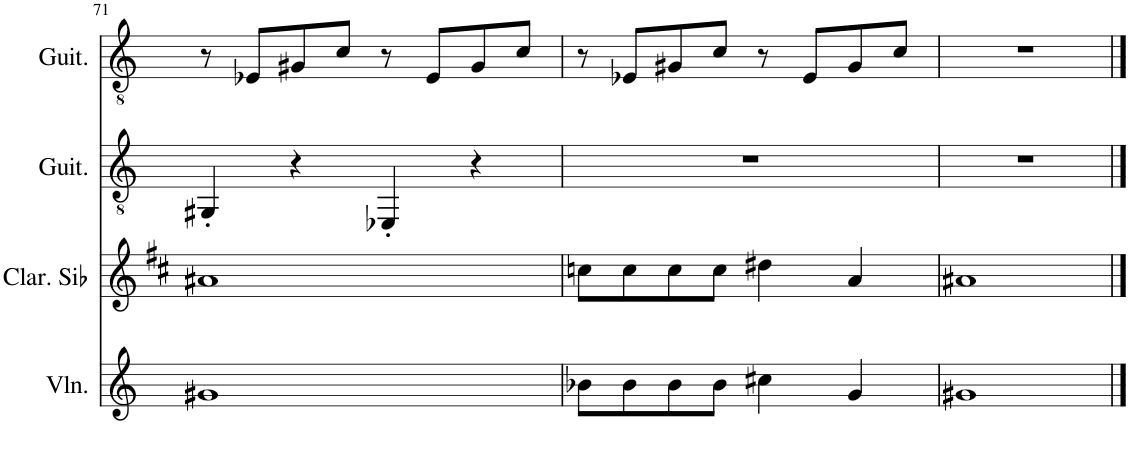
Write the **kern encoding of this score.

**kern	**kern	**kern	**kern
*part4	*part3	*part2	*part1
*staff4	*staff3	*staff2	*staff1
*I"Violon, Violin	*I"Clarinette en Sib	*I"Guitare à 7 cordes, Acoustic Guitar (nylon)	*I"Guitare classique, Acoustic Guitar (nylon)
*I'Vln.	*I'Clar. Sib	*I'Guit.	*I'Guit.
!!LO:PB:g=z
*clefG2	*clefG2	*clefGv2	*clefGv2
*	*Trd1c2	*	*
*k[]	*k[f#c#]	*k[]	*k[]
*M4/4	*M4/4	*M4/4	*M4/4
=71	=71	=71	=71
1g#X	1a#X	4GG#X'/	8r
.	.	.	8E-X/L
.	.	4r	8G#X/
.	.	.	8c/J
.	.	4EE-X'/	8r
.	.	.	8E-/L
.	.	4r	8G#/
.	.	.	8c/J
=72	=72	=72	=72
8b-X\L	8ccn\L	1r	8r
8b-\	8cc\	.	8E-X/L
8b-\	8cc\	.	8G#X/
8b-\J	8cc\J	.	8c/J
4cc#X\	4dd#X\	.	8r
.	.	.	8E-/L
4g/	4a/	.	8G#/
.	.	.	8c/J
=73	=73	=73	=73
1g#X	1a#X	1r	1r
==	==	==	==
*-	*-	*-	*-
